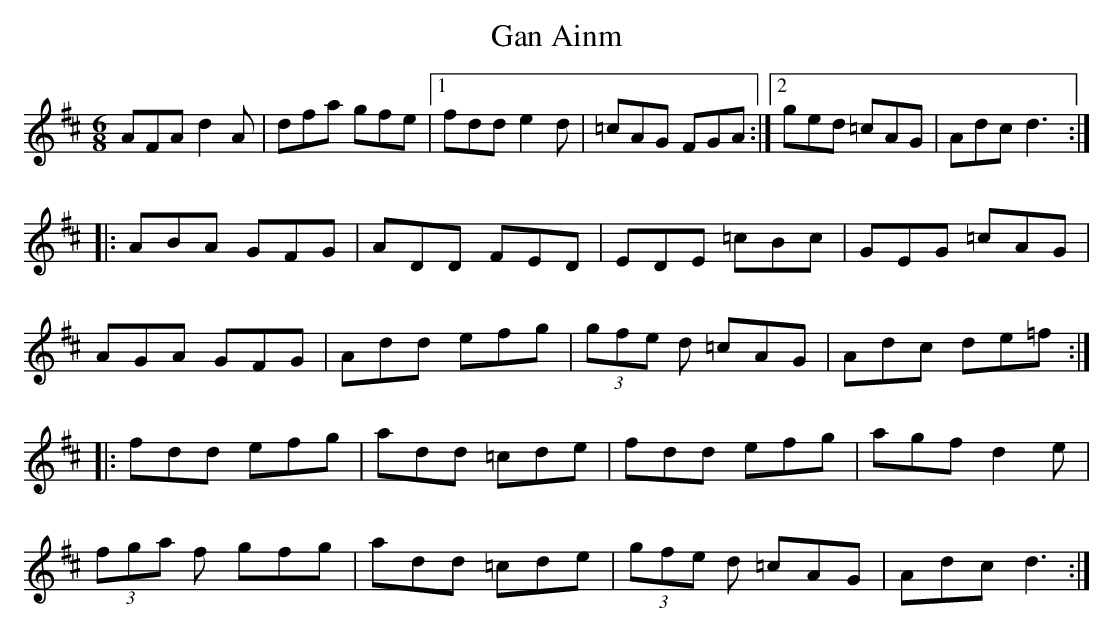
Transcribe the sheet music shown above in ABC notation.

X:1
T:Gan Ainm
M:6/8
L:1/8
K:D
AFA d2A|dfa gfe|1 fdd e2d|=cAG FGA:|2 ged =cAG|Adc d3:|!
|:ABA GFG|ADD FED|EDE =cBc|GEG =cAG|!
AGA GFG|Add efg|(3gfe d =cAG|Adc de=f:|!
|:fdd efg|add =cde|fdd efg|agf d2e|!
(3fga f gfg|add =cde|(3gfe d =cAG|Adc d3:|!
